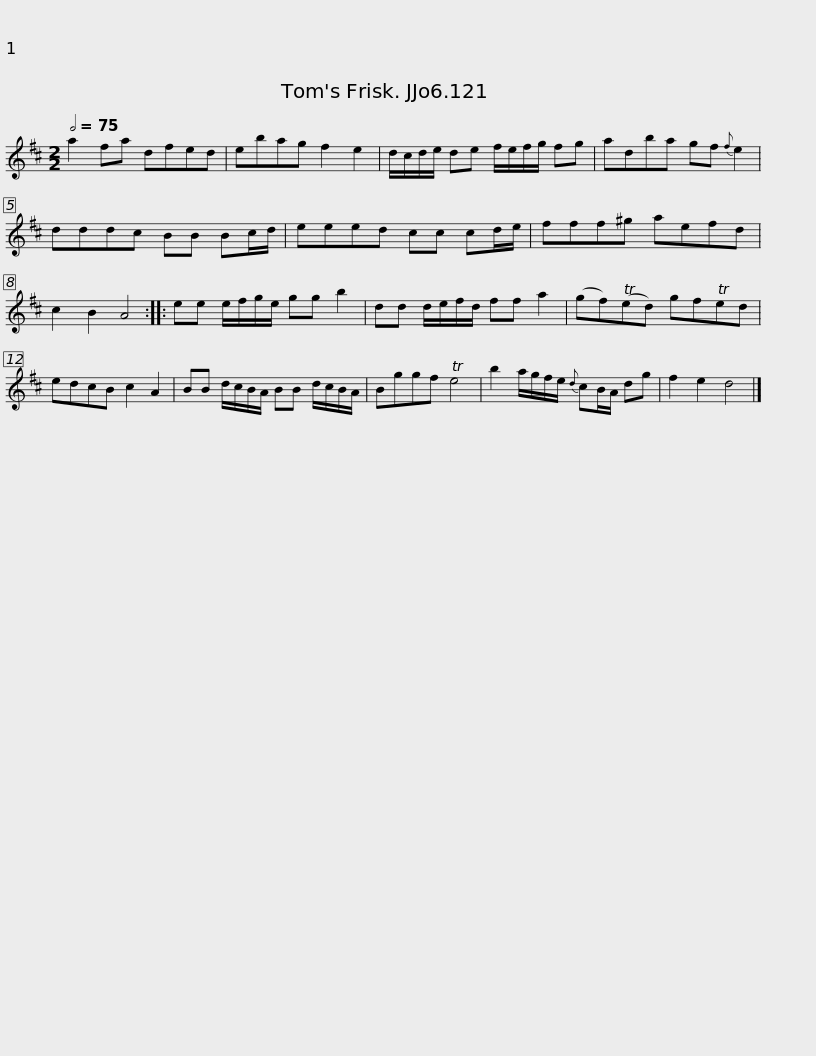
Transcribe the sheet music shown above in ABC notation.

X:1
L:1/8
Q:1/2=75
M:2/2
I:linebreak $
K:D
V:1 treble
V:1
 a2 fa dfed | ebag f2 e2 | d/c/d/e/ de f/e/f/g/ fg | adba gf{f} e2 | dddc BB Bc/d/ |$ %5
 eeed cc cd/e/ | fff^g aefd | c2 B2 A4 :: ee e/f/g/e/ gg b2 | dd d/e/f/d/ ff a2 |$ %10
 (gf)(Ted) gfTed | edcB c2 A2 | BB d/c/B/A/ BB d/c/B/A/ | Bggf Te4 | b2 a/g/f/e/{d} cB/A/ dg |$ %15
 f2 e2 d4 |] %16
